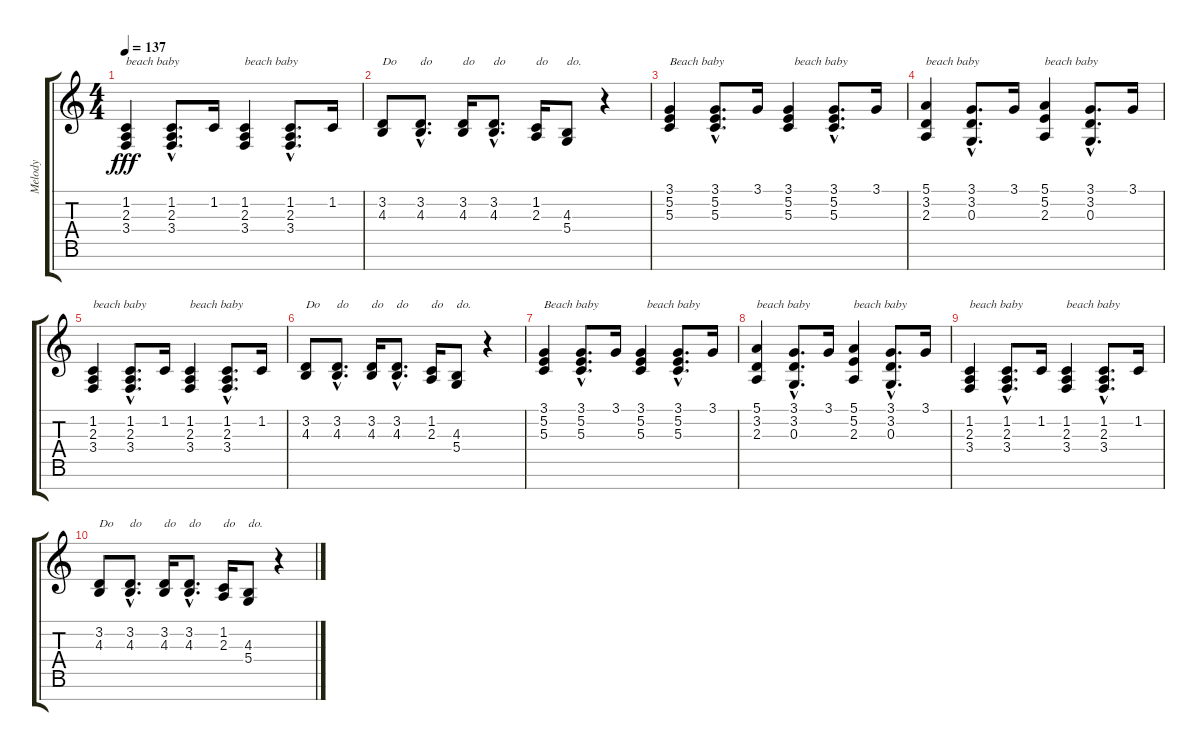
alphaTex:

\track ("Melody" "Melody") {instrument baritonesax}
\staff {score tabs}
\tuning (E4 B3 G3 D3 A2 E2 B1) {hide}
\ts (4 4)
\tempo 137
\clef g2
\ks c
(1.2 2.3 3.4).4{txt "beach baby" dy fff} (1.2{hac} 2.3{hac} 3.4{hac}).8{d} 1.2.16 (1.2 2.3 3.4).4{txt "beach baby"} (1.2{hac} 2.3{hac} 3.4{hac}).8{d} 1.2.16 |
(3.2 4.3).8{txt "Do"} (3.2{hac} 4.3{hac}).8{d txt "do"} (3.2 4.3).16{txt "do"} (3.2{hac} 4.3{hac}).8{d txt "do"} (1.2 2.3).16{txt "do"} (4.3 5.4).8{txt "do."} r.4 |
(3.1 5.2 5.3).4{txt "Beach baby" volume 12} (3.1{hac} 5.2{hac} 5.3{hac}).8{d txt " "} 3.1.16 (3.1 5.2 5.3).4{txt "  beach baby"} (3.1{hac} 5.2{hac} 5.3{hac}).8{d txt " "} 3.1.16 |
(5.1 3.2 2.3).4{txt "beach baby" volume 10} (3.1{hac} 3.2{hac} 0.3{hac}).8{d} 3.1.16 (5.1 5.2 2.3).4{txt "beach baby"} (3.1{hac} 3.2{hac} 0.3{hac}).8{d} 3.1.16 |
(1.2 2.3 3.4).4{txt "beach baby" volume 8} (1.2{hac} 2.3{hac} 3.4{hac}).8{d} 1.2.16 (1.2 2.3 3.4).4{txt "beach baby"} (1.2{hac} 2.3{hac} 3.4{hac}).8{d} 1.2.16 |
(3.2 4.3).8{txt "Do" volume 6} (3.2{hac} 4.3{hac}).8{d txt "do"} (3.2 4.3).16{txt "do"} (3.2{hac} 4.3{hac}).8{d txt "do"} (1.2 2.3).16{txt "do"} (4.3 5.4).8{txt "do."} r.4 |
(3.1 5.2 5.3).4{txt "Beach baby" volume 4} (3.1{hac} 5.2{hac} 5.3{hac}).8{d txt " "} 3.1.16 (3.1 5.2 5.3).4{txt "  beach baby"} (3.1{hac} 5.2{hac} 5.3{hac}).8{d txt " "} 3.1.16 |
(5.1 3.2 2.3).4{txt "beach baby" volume 2} (3.1{hac} 3.2{hac} 0.3{hac}).8{d} 3.1.16 (5.1 5.2 2.3).4{txt "beach baby"} (3.1{hac} 3.2{hac} 0.3{hac}).8{d} 3.1.16 |
(1.2 2.3 3.4).4{txt "beach baby" volume 1} (1.2{hac} 2.3{hac} 3.4{hac}).8{d} 1.2.16 (1.2 2.3 3.4).4{txt "beach baby"} (1.2{hac} 2.3{hac} 3.4{hac}).8{d} 1.2.16 |
(3.2 4.3).8{txt "Do" volume 0} (3.2{hac} 4.3{hac}).8{d txt "do"} (3.2 4.3).16{txt "do"} (3.2{hac} 4.3{hac}).8{d txt "do"} (1.2 2.3).16{txt "do"} (4.3 5.4).8{txt "do."} r.4
